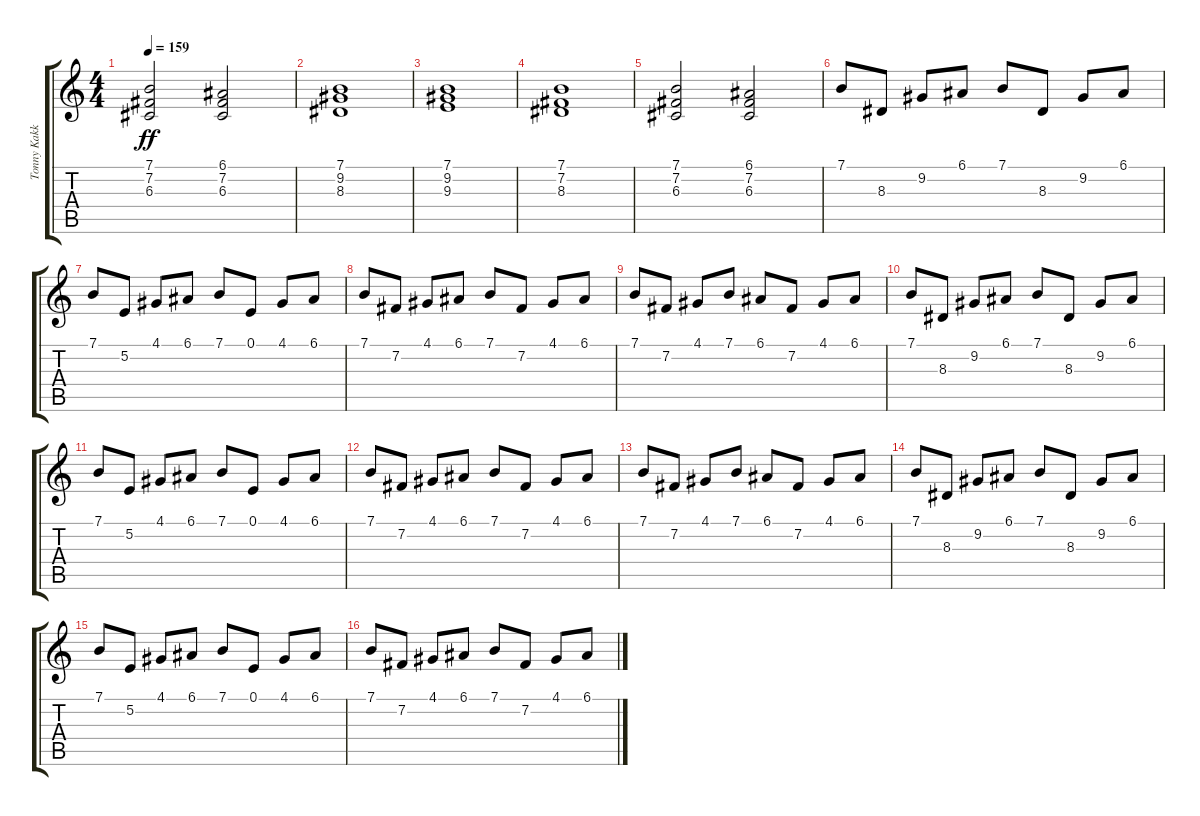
\track ("Tonny Kakko" "Tonny Kakk") {instrument acousticgrandpiano}
\staff {score tabs}
\tuning (E4 B3 G3 D3 A2 E2) {hide}
\ts (4 4)
\tempo 159
\clef g2
\ks c
(7.1 7.2 6.3).2{dy ff} (6.1 7.2 6.3).2 |
(7.1 9.2 8.3).1 |
(7.1 9.2 9.3).1 |
(7.1 7.2 8.3).1 |
(7.1 7.2 6.3).2 (6.1 7.2 6.3).2 |
7.1.8{volume 16} 8.3.8 9.2.8 6.1.8 7.1.8 8.3.8 9.2.8 6.1.8 |
7.1.8 5.2.8 4.1.8 6.1.8 7.1.8 0.1.8 4.1.8 6.1.8 |
7.1.8 7.2.8 4.1.8 6.1.8 7.1.8 7.2.8 4.1.8 6.1.8 |
7.1.8 7.2.8 4.1.8 7.1.8 6.1.8 7.2.8 4.1.8 6.1.8 |
7.1.8 8.3.8 9.2.8 6.1.8 7.1.8 8.3.8 9.2.8 6.1.8 |
7.1.8 5.2.8 4.1.8 6.1.8 7.1.8 0.1.8 4.1.8 6.1.8 |
7.1.8 7.2.8 4.1.8 6.1.8 7.1.8 7.2.8 4.1.8 6.1.8 |
7.1.8 7.2.8 4.1.8 7.1.8 6.1.8 7.2.8 4.1.8 6.1.8 |
7.1.8 8.3.8 9.2.8 6.1.8 7.1.8 8.3.8 9.2.8 6.1.8 |
7.1.8 5.2.8 4.1.8 6.1.8 7.1.8 0.1.8 4.1.8 6.1.8 |
7.1.8 7.2.8 4.1.8 6.1.8 7.1.8 7.2.8 4.1.8 6.1.8
